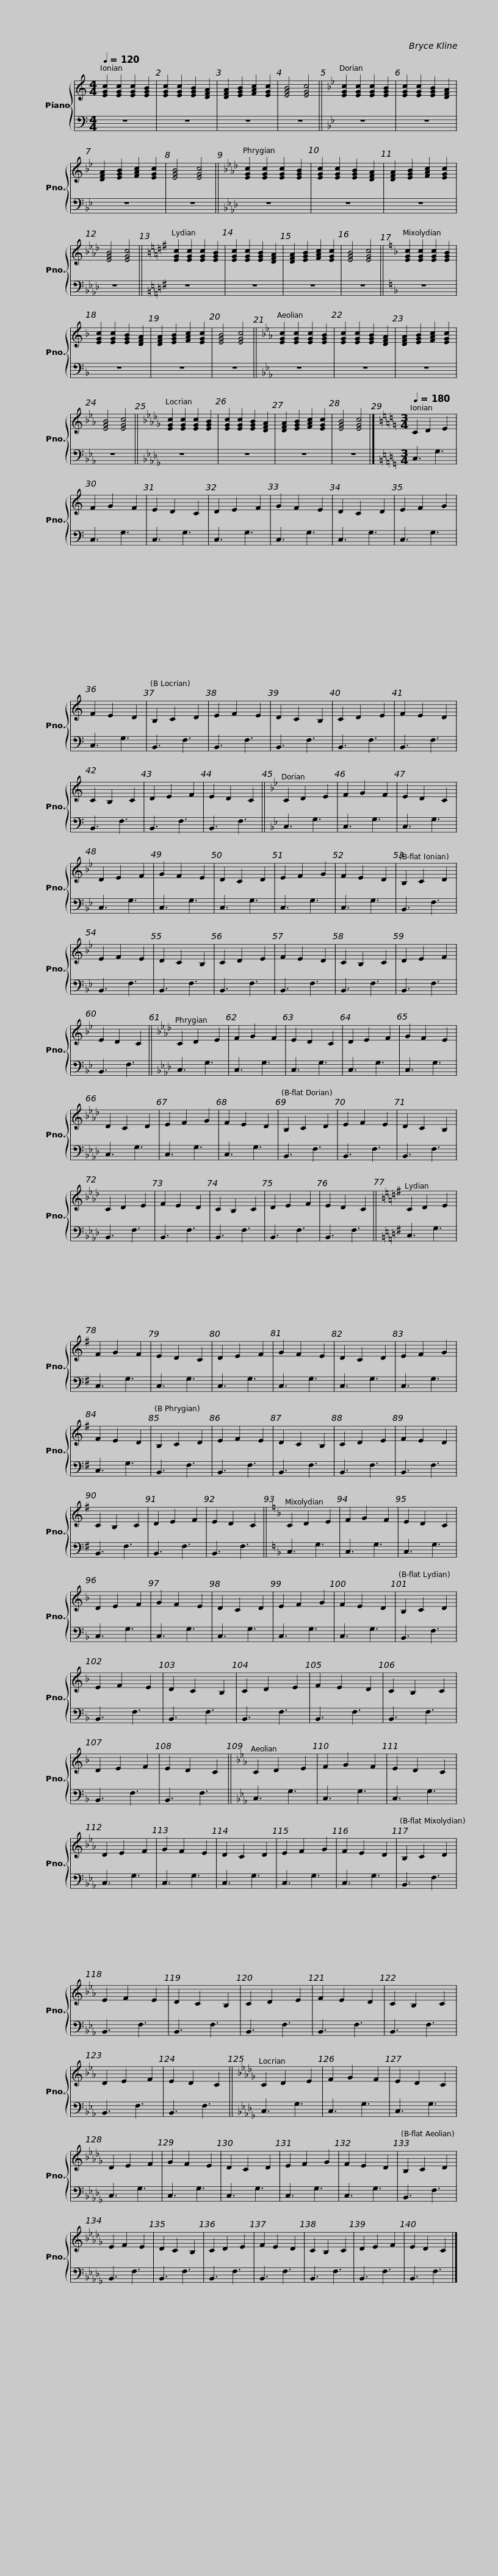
X:1
%%score { 1 | 2 }
L:1/8
Q:1/4=120
M:4/4
I:linebreak $
K:C
V:1 treble
V:2 bass
V:1
 [EGc]2 [EGc]2 [EGc]2 [EGB]2 | [EGc]2 [EGc]2 [EGB]2 [DFA]2 | [DFA]2 [EGB]2 [FAc]2 [EGc]2 | [EGB]4 [EGc]4 ||[K:Bb] [EGc]2 [EGc]2 [EGc]2 [EGB]2 | %5
 [EGc]2 [EGc]2 [EGB]2 [DFA]2 | [DFA]2 [EGB]2 [FAc]2 [EGc]2 | [EGB]4 [EGc]4 ||[K:Ab] [EGc]2 [EGc]2 [EGc]2 [EGB]2 | [EGc]2 [EGc]2 [EGB]2 [DFA]2 |$ %10
 [DFA]2 [EGB]2 [FAc]2 [EGc]2 | [EGB]4 [EGc]4 ||[K:G] [EGc]2 [EGc]2 [EGc]2 [EGB]2 | [EGc]2 [EGc]2 [EGB]2 [DFA]2 | [DFA]2 [EGB]2 [FAc]2 [EGc]2 | %15
 [EGB]4 [EGc]4 ||[K:F] [EGc]2 [EGc]2 [EGc]2 [EGB]2 | [EGc]2 [EGc]2 [EGB]2 [DFA]2 | [DFA]2 [EGB]2 [FAc]2 [EGc]2 | [EGB]4 [EGc]4 ||$ %20
[K:Eb] [EGc]2 [EGc]2 [EGc]2 [EGB]2 | [EGc]2 [EGc]2 [EGB]2 [DFA]2 | [DFA]2 [EGB]2 [FAc]2 [EGc]2 | [EGB]4 [EGc]4 ||[K:Db] [EGc]2 [EGc]2 [EGc]2 [EGB]2 | %25
 [EGc]2 [EGc]2 [EGB]2 [DFA]2 | [DFA]2 [EGB]2 [FAc]2 [EGc]2 | [EGB]4 [EGc]4 |]$[K:C][M:3/4][Q:1/4=180] C2 D2 E2 | F2 G2 F2 | %30
 E2 D2 C2 | D2 E2 F2 | G2 F2 E2 | D2 C2 D2 | E2 F2 G2 | %35
 F2 E2 D2 | B,2 C2 D2 | E2 F2 E2 |$ D2 C2 B,2 | C2 D2 E2 | %40
 F2 E2 D2 | C2 B,2 C2 | D2 E2 F2 | E2 D2 C2 ||[K:Bb] C2 D2 E2 | %45
 F2 G2 F2 | E2 D2 C2 | D2 E2 F2 |$ G2 F2 E2 | D2 C2 D2 | %50
 E2 F2 G2 | F2 E2 D2 | B,2 C2 D2 | E2 F2 E2 | D2 C2 B,2 | %55
 C2 D2 E2 | F2 E2 D2 | C2 B,2 C2 |$ D2 E2 F2 | E2 D2 C2 || %60
[K:Ab] C2 D2 E2 | F2 G2 F2 | E2 D2 C2 | D2 E2 F2 | G2 F2 E2 | %65
 D2 C2 D2 | E2 F2 G2 | F2 E2 D2 |$ B,2 C2 D2 | E2 F2 E2 | %70
 D2 C2 B,2 | C2 D2 E2 | F2 E2 D2 | C2 B,2 C2 | D2 E2 F2 | %75
 E2 D2 C2 ||[K:G] C2 D2 E2 | F2 G2 F2 |$ E2 D2 C2 | D2 E2 F2 | %80
 G2 F2 E2 | D2 C2 D2 | E2 F2 G2 | F2 E2 D2 | B,2 C2 D2 | %85
 E2 F2 E2 | D2 C2 B,2 | C2 D2 E2 |$ F2 E2 D2 | C2 B,2 C2 | %90
 D2 E2 F2 | E2 D2 C2 ||[K:F] C2 D2 E2 | F2 G2 F2 | E2 D2 C2 | %95
 D2 E2 F2 | G2 F2 E2 | D2 C2 D2 |$ E2 F2 G2 | F2 E2 D2 | %100
 B,2 C2 D2 | E2 F2 E2 | D2 C2 B,2 | C2 D2 E2 | F2 E2 D2 | %105
 C2 B,2 C2 | D2 E2 F2 | E2 D2 C2 ||$[K:Eb] C2 D2 E2 | F2 G2 F2 | %110
 E2 D2 C2 | D2 E2 F2 | G2 F2 E2 | D2 C2 D2 | E2 F2 G2 | %115
 F2 E2 D2 | B,2 C2 D2 | E2 F2 E2 |$ D2 C2 B,2 | C2 D2 E2 | %120
 F2 E2 D2 | C2 B,2 C2 | D2 E2 F2 | E2 D2 C2 ||[K:Db] C2 D2 E2 | %125
 F2 G2 F2 | E2 D2 C2 |$ D2 E2 F2 | G2 F2 E2 | D2 C2 D2 | %130
 E2 F2 G2 | F2 E2 D2 | B,2 C2 D2 | E2 F2 E2 | D2 C2 B,2 | %135
 C2 D2 E2 | F2 E2 D2 |$ C2 B,2 C2 | D2 E2 F2 | E2 D2 C2 |] %140
V:2
 z8 | z8 | z8 | z8 ||[K:Bb] z8 | %5
 z8 | z8 | z8 ||[K:Ab] z8 | z8 |$ %10
 z8 | z8 ||[K:G] z8 | z8 | z8 | %15
 z8 ||[K:F] z8 | z8 | z8 | z8 ||$ %20
[K:Eb] z8 | z8 | z8 | z8 ||[K:Db] z8 | %25
 z8 | z8 | z8 |]$[K:C][M:3/4] C,3 G,3 | C,3 G,3 | %30
 C,3 G,3 | C,3 G,3 | C,3 G,3 | C,3 G,3 | C,3 G,3 | %35
 C,3 G,3 | B,,3 F,3 | B,,3 F,3 |$ B,,3 F,3 | B,,3 F,3 | %40
 B,,3 F,3 | B,,3 F,3 | B,,3 F,3 | B,,3 F,3 ||[K:Bb] C,3 G,3 | %45
 C,3 G,3 | C,3 G,3 | C,3 G,3 |$ C,3 G,3 | C,3 G,3 | %50
 C,3 G,3 | C,3 G,3 | B,,3 F,3 | B,,3 F,3 | B,,3 F,3 | %55
 B,,3 F,3 | B,,3 F,3 | B,,3 F,3 |$ B,,3 F,3 | B,,3 F,3 || %60
[K:Ab] C,3 G,3 | C,3 G,3 | C,3 G,3 | C,3 G,3 | C,3 G,3 | %65
 C,3 G,3 | C,3 G,3 | C,3 G,3 |$ B,,3 F,3 | B,,3 F,3 | %70
 B,,3 F,3 | B,,3 F,3 | B,,3 F,3 | B,,3 F,3 | B,,3 F,3 | %75
 B,,3 F,3 ||[K:G] C,3 G,3 | C,3 G,3 |$ C,3 G,3 | C,3 G,3 | %80
 C,3 G,3 | C,3 G,3 | C,3 G,3 | C,3 G,3 | B,,3 F,3 | %85
 B,,3 F,3 | B,,3 F,3 | B,,3 F,3 |$ B,,3 F,3 | B,,3 F,3 | %90
 B,,3 F,3 | B,,3 F,3 ||[K:F] C,3 G,3 | C,3 G,3 | C,3 G,3 | %95
 C,3 G,3 | C,3 G,3 | C,3 G,3 |$ C,3 G,3 | C,3 G,3 | %100
 B,,3 F,3 | B,,3 F,3 | B,,3 F,3 | B,,3 F,3 | B,,3 F,3 | %105
 B,,3 F,3 | B,,3 F,3 | B,,3 F,3 ||$[K:Eb] C,3 G,3 | C,3 G,3 | %110
 C,3 G,3 | C,3 G,3 | C,3 G,3 | C,3 G,3 | C,3 G,3 | %115
 C,3 G,3 | B,,3 F,3 | B,,3 F,3 |$ B,,3 F,3 | B,,3 F,3 | %120
 B,,3 F,3 | B,,3 F,3 | B,,3 F,3 | B,,3 F,3 ||[K:Db] C,3 G,3 | %125
 C,3 G,3 | C,3 G,3 |$ C,3 G,3 | C,3 G,3 | C,3 G,3 | %130
 C,3 G,3 | C,3 G,3 | B,,3 F,3 | B,,3 F,3 | B,,3 F,3 | %135
 B,,3 F,3 | B,,3 F,3 |$ B,,3 F,3 | B,,3 F,3 | B,,3 F,3 |] %140
